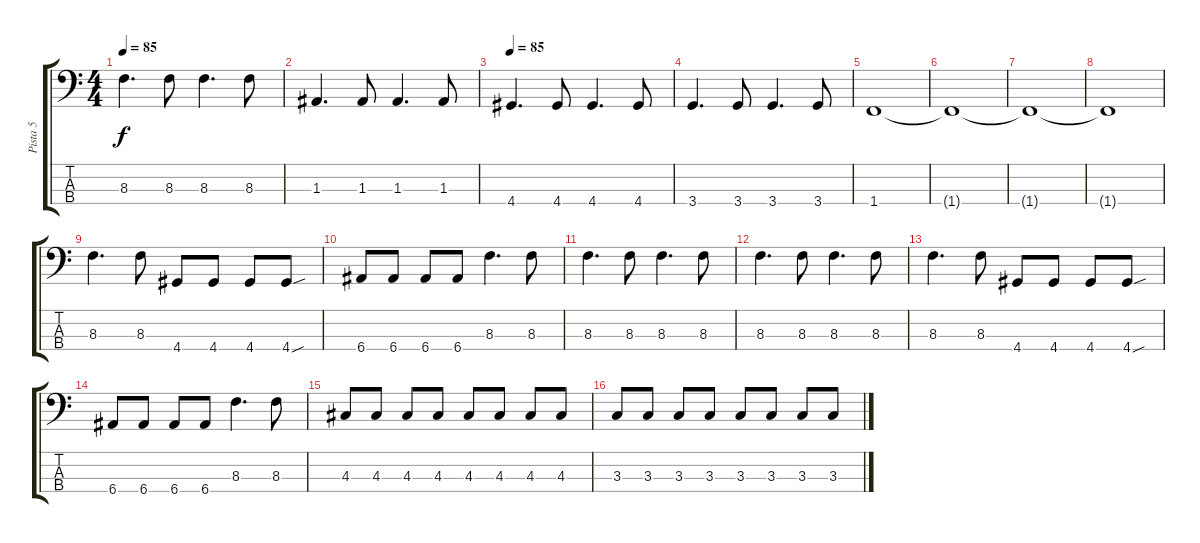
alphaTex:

\track ("Pista 5" "Pista 5") {instrument electricbassfinger}
\staff {score tabs}
\tuning (G2 D2 A1 E1) {hide}
\ts (4 4)
\tempo 85
\clef f4
\ks c
8.3.4{d dy f} 8.3.8 8.3.4{d} 8.3.8 |
1.3.4{d} 1.3.8 1.3.4{d} 1.3.8 |
\tempo 85
4.4.4{d} 4.4.8 4.4.4{d} 4.4.8 |
3.4.4{d} 3.4.8 3.4.4{d} 3.4.8 |
1.4.1 |
1.4{t}.1 |
1.4{t}.1 |
1.4{t}.1 |
8.3.4{d} 8.3.8 4.4.8 4.4.8 4.4.8 4.4{sou}.8 |
6.4.8 6.4.8 6.4.8 6.4.8 8.3.4{d} 8.3.8 |
8.3.4{d} 8.3.8 8.3.4{d} 8.3.8 |
8.3.4{d} 8.3.8 8.3.4{d} 8.3.8 |
8.3.4{d} 8.3.8 4.4.8 4.4.8 4.4.8 4.4{sou}.8 |
6.4.8 6.4.8 6.4.8 6.4.8 8.3.4{d} 8.3.8 |
4.3.8 4.3.8 4.3.8 4.3.8 4.3.8 4.3.8 4.3.8 4.3.8 |
3.3.8 3.3.8 3.3.8 3.3.8 3.3.8 3.3.8 3.3.8 3.3.8
